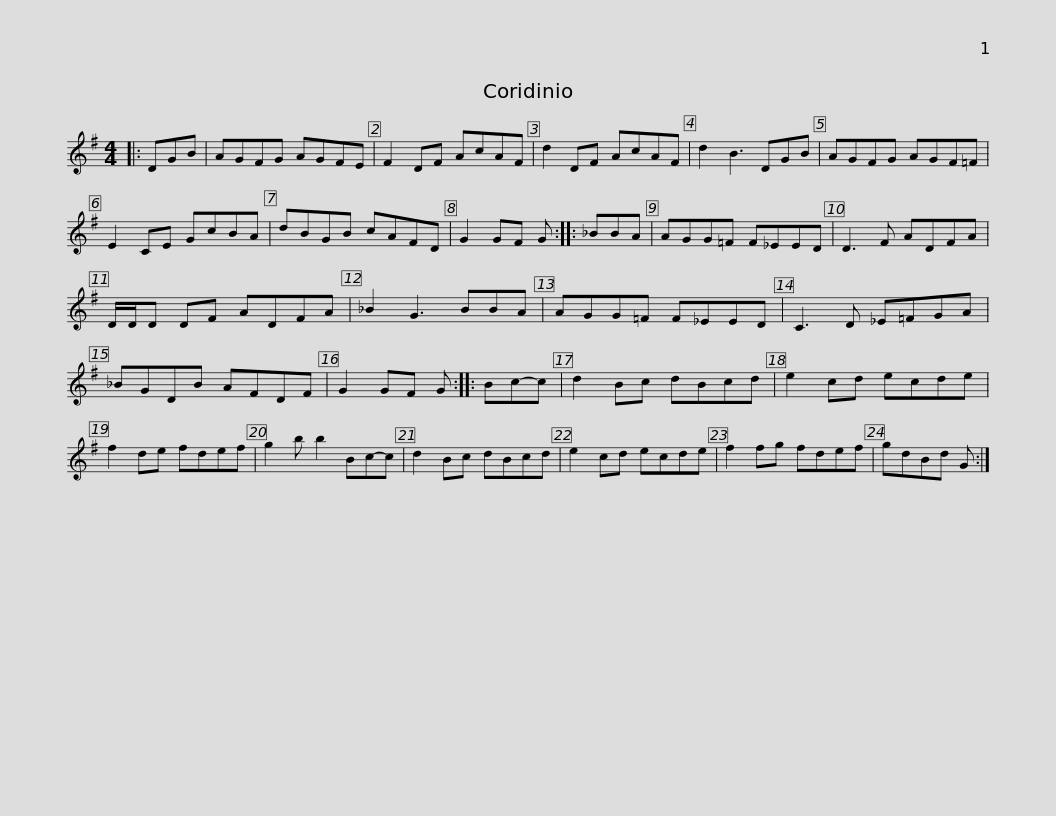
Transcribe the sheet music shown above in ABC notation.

X:1
L:1/8
M:4/4
I:linebreak $
K:G
V:1 treble
V:1
|: DGB | AGFG AGFE | F2 DF AcAF | d2 DF AcAF | d2 B3 DGB | %5
 AGFG AGF=F |$ E2 CE GcBA | dBGB cAFD | G2 GF G :: _BBA | %10
 AGG=F F_EED | D3 F ADFA |$ D/D/D DF ADFA | _B2 G3 BBA | AGG=F F_EED | %15
 C3 D _E=FGA | _BGDB AFDF | G2 GF G ::$ Bc-c | d2 Bc dBcd | %20
 e2 cd ecde | f2 de fdef | g2 b b2 Bc-c | d2 Bc dBcd | e2 cd ecde |$ %25
 f2 fg fdef | gdBd G :| %27
